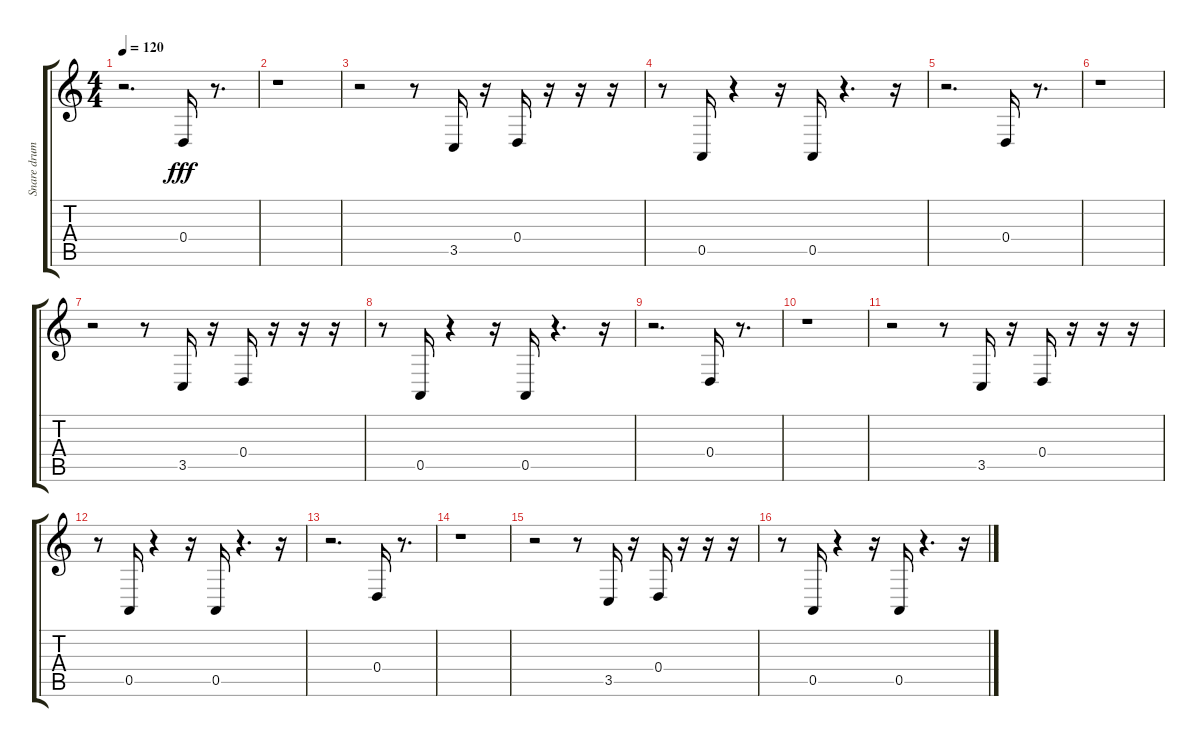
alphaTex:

\track ("Snare drum" "Snare drum") {instrument timpani}
\staff {score tabs}
\tuning (E4 B3 G3 D3 A2 E2) {hide}
\ts (4 4)
\tempo 120
\clef g2
\ks c
r.2{d dy fff} 0.4.16 r.8{d} |
r.1 |
r.2 r.8 3.5.16 r.16 0.4.16 r.16 r.16 r.16 |
r.8 0.5.16 r.4 r.16 0.5.16 r.4{d} r.16 |
r.2{d} 0.4.16 r.8{d} |
r.1 |
r.2 r.8 3.5.16 r.16 0.4.16 r.16 r.16 r.16 |
r.8 0.5.16 r.4 r.16 0.5.16 r.4{d} r.16 |
r.2{d} 0.4.16 r.8{d} |
r.1 |
r.2 r.8 3.5.16 r.16 0.4.16 r.16 r.16 r.16 |
r.8 0.5.16 r.4 r.16 0.5.16 r.4{d} r.16 |
r.2{d} 0.4.16 r.8{d} |
r.1 |
r.2 r.8 3.5.16 r.16 0.4.16 r.16 r.16 r.16 |
r.8 0.5.16 r.4 r.16 0.5.16 r.4{d} r.16
